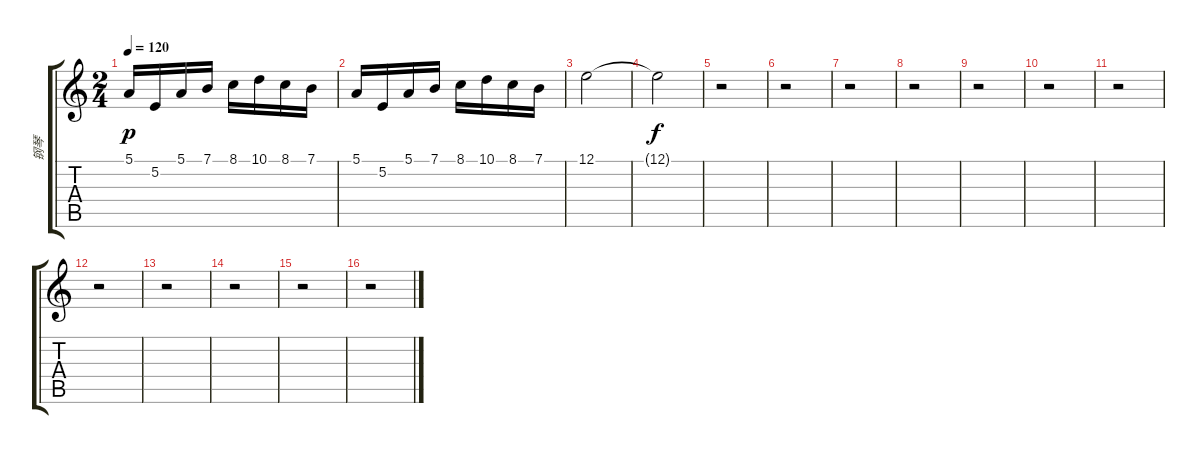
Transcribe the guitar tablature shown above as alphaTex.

\track ("钢琴" "钢琴") {instrument brightacousticpiano}
\staff {score tabs}
\tuning (E4 B3 G3 D3 A2 E2) {hide}
\ts (2 4)
\tempo 120
\clef g2
\ks c
5.1.16{dy p} 5.2.16 5.1.16 7.1.16 8.1.16 10.1.16 8.1.16 7.1.16 |
5.1.16 5.2.16 5.1.16 7.1.16 8.1.16 10.1.16 8.1.16 7.1.16 |
12.1.2 |
12.1{t}.2{dy f} |
r.2 |
r.2 |
r.2 |
r.2 |
r.2 |
r.2 |
r.2 |
r.2 |
r.2 |
r.2 |
r.2 |
r.2
